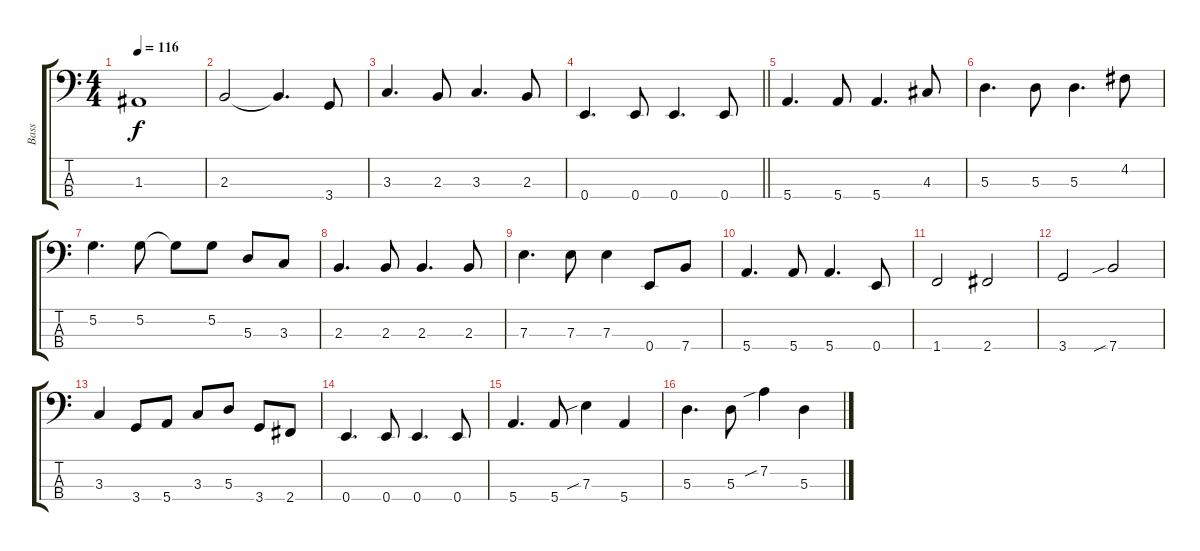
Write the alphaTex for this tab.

\track ("Bass" "Bass") {instrument electricbassfinger}
\staff {score tabs}
\tuning (G2 D2 A1 E1) {hide}
\ts (4 4)
\tempo 116
\clef f4
\ks c
1.3.1{dy f} |
2.3.2 2.3{t}.4{d} 3.4.8 |
3.3.4{d} 2.3.8 3.3.4{d} 2.3.8 |
\barLineRight lightlight
0.4.4{d} 0.4.8 0.4.4{d} 0.4.8 |
5.4.4{d} 5.4.8 5.4.4{d} 4.3.8 |
5.3.4{d} 5.3.8 5.3.4{d} 4.2.8 |
5.2.4{d} 5.2.8 5.2{t}.8 5.2.8 5.3.8 3.3.8 |
2.3.4{d} 2.3.8 2.3.4{d} 2.3.8 |
7.3.4{d} 7.3.8 7.3.4 0.4.8 7.4.8 |
5.4.4{d} 5.4.8 5.4.4{d} 0.4.8 |
1.4.2 2.4.2 |
3.4.2 7.4{sib}.2 |
3.3.4 3.4.8 5.4.8 3.3.8 5.3.8 3.4.8 2.4.8 |
0.4.4{d} 0.4.8 0.4.4{d} 0.4.8 |
5.4.4{d} 5.4.8 7.3{sib}.4 5.4.4 |
5.3.4{d} 5.3.8 7.2{sib}.4 5.3.4
